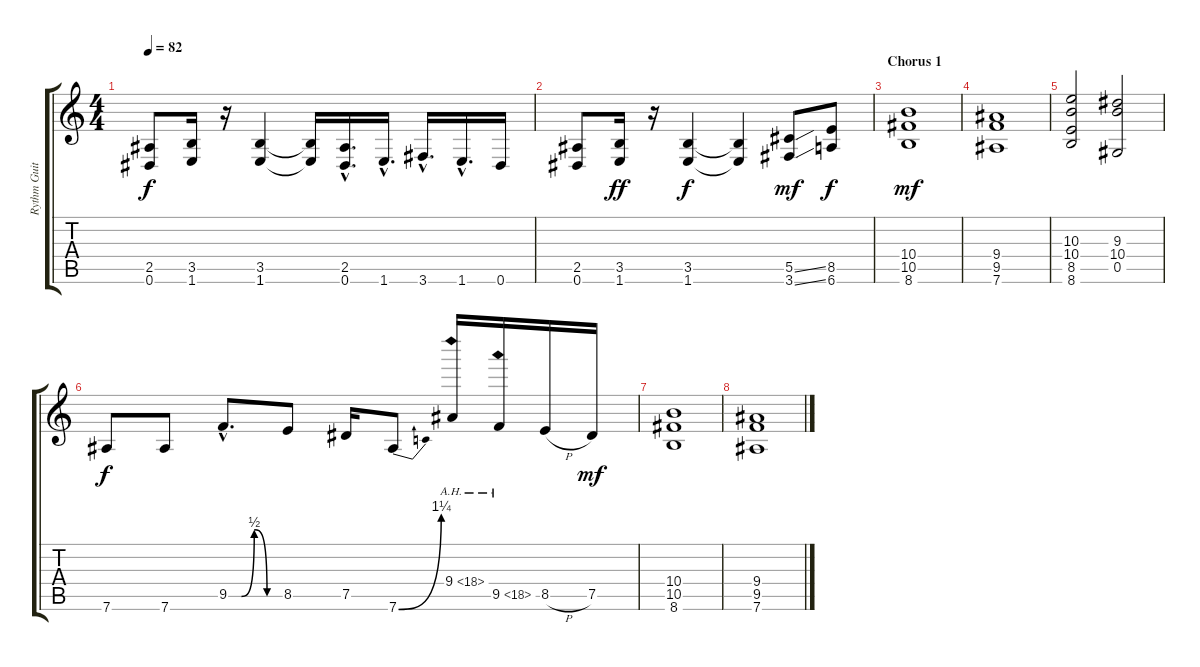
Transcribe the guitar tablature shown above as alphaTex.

\track ("Rythm Guitar" "Rythm Guit") {instrument distortionguitar}
\staff {score tabs}
\tuning (Eb4 Bb3 Gb3 Db3 Ab2 Eb2) {hide}
\ts (4 4)
\tempo 82
\clef g2
\ks c
(2.5 0.6).8{dy f} (3.5 1.6).16 r.16 (3.5 1.6).4 (3.5{t} 1.6{t}).16 (2.5{hac} 0.6{hac}).16{d} 1.6{hac}.16{d} 3.6{hac}.16{d} 1.6{hac}.16{d} 0.6.16 |
(2.5 0.6).8 (3.5 1.6).16{dy ff} r.16 (3.5 1.6).4{dy f} (3.5{t} 1.6{t}).4 (5.5{ss} 3.6{ss}).8{dy mf} (8.5 6.6).8{dy f} |
\section ("" "Chorus 1")
(10.4 10.5 8.6).1{dy mf} |
(9.4 9.5 7.6).1 |
(10.3 10.4 8.5 8.6).2 (9.3 10.4 0.5).2 |
7.6.8{dy f} 7.6.8 9.5{be (custom 0 0 15 0 30 2 45 0 60 0) hac}.8{d} 8.5.8 7.5.16 7.6{be (bend 0 0 60 5)}.8 9.4{ah 9}.16 9.5{ah 9}.16 8.5{h}.16 7.5.16{dy mf} |
(10.4 10.5 8.6).1 |
(9.4 9.5 7.6).1
